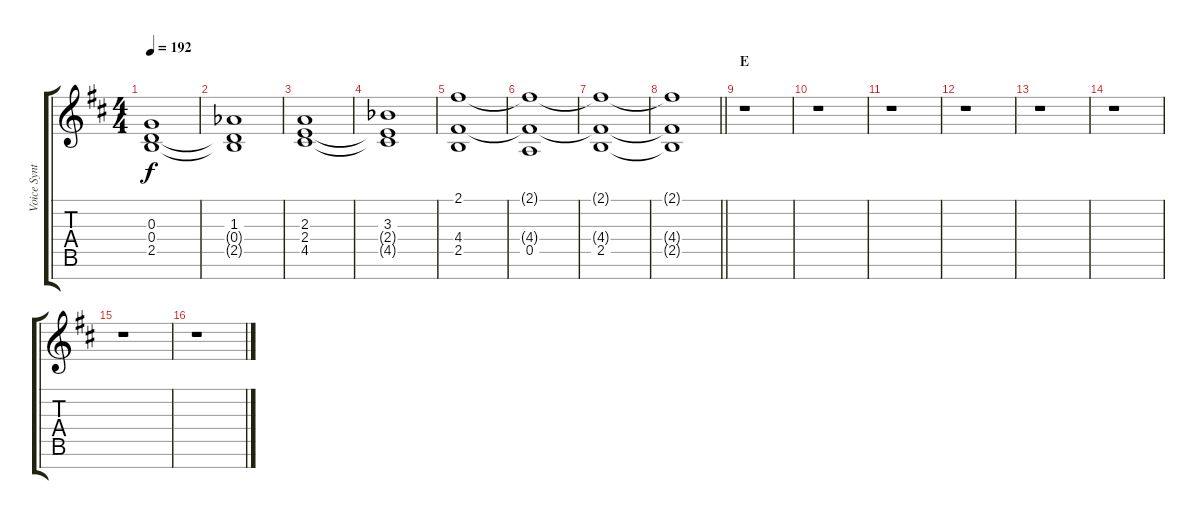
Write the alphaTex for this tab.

\track ("Voice Synth." "Voice Synt") {instrument pad2warm}
\staff {score tabs}
\tuning (E5 B4 G4 D4 A3 E3 B2) {hide}
\ts (4 4)
\tempo 192
\clef g2
\ks d
(0.3 0.4 2.5).1{dy f} |
(1.3{acc b} 0.4{t} 2.5{t}).1 |
(2.3 2.4 4.5).1 |
(3.3{acc b} 2.4{t} 4.5{t}).1 |
(2.1 4.4 2.5).1 |
(2.1{t} 4.4{t} 0.5).1 |
(2.1{t} 4.4{t} 2.5).1 |
\barLineRight lightlight
(2.1{t} 4.4{t} 2.5{t}).1 |
\section ("" "E")
r.1 |
r.1 |
r.1 |
r.1 |
r.1 |
r.1 |
r.1 |
r.1
